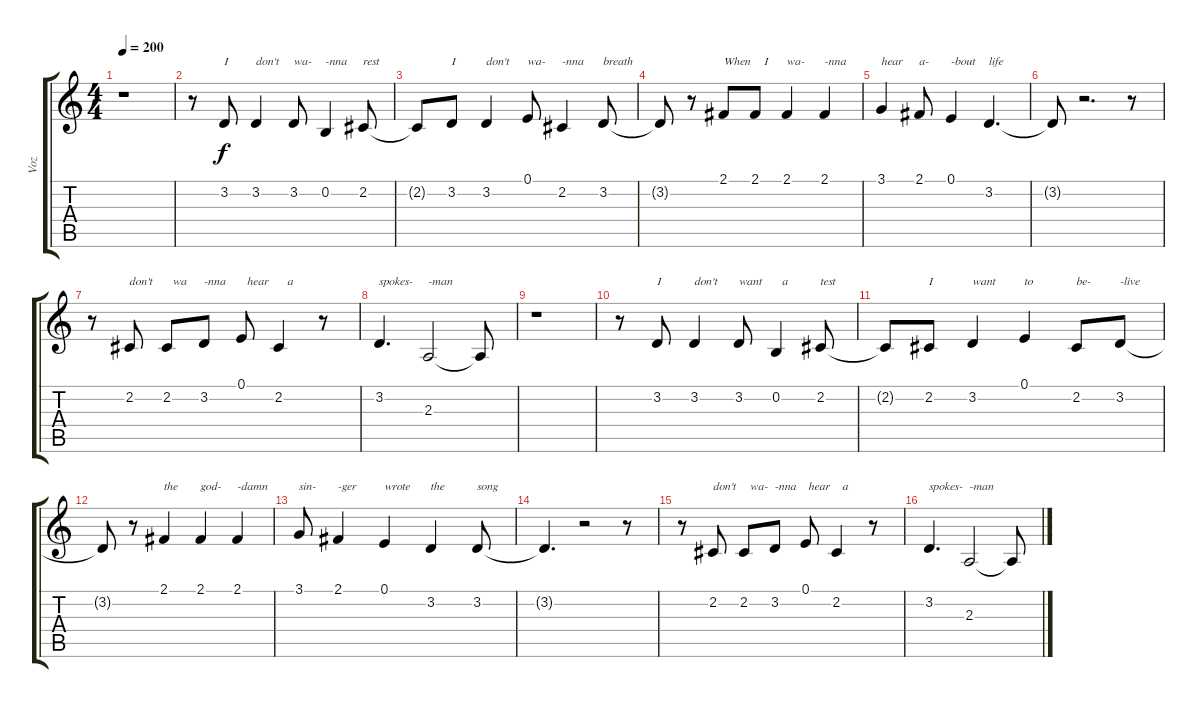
\track ("Voz" "Voz") {instrument altosax}
\staff {score tabs}
\tuning (E4 B3 G3 D3 A2 E2) {hide}
\ts (4 4)
\tempo 200
\clef g2
\ks c
r.1{dy f} |
r.8 3.2.8{txt "I"} 3.2.4{txt "don't"} 3.2.8{txt "wa-"} 0.2.4{txt "-nna"} 2.2.8{txt "rest"} |
2.2{t}.8 3.2.8{txt "I"} 3.2.4{txt "don't"} 0.1.8{txt "wa-"} 2.2.4{txt "-nna"} 3.2.8{txt "breath"} |
3.2{t}.8 r.8 2.1.8{txt "When"} 2.1.8{txt "   I"} 2.1.4{txt "wa-"} 2.1.4{txt "-nna"} |
3.1.4{txt "hear"} 2.1.8{txt "a-"} 0.1.4{txt "-bout"} 3.2.4{d txt "life"} |
3.2{t}.8 r.2{d} r.8 |
r.8 2.2.8{txt "don't"} 2.2.8{txt "  wa"} 3.2.8{txt "-nna"} 0.1.8{txt "  hear"} 2.2.4{txt "   a"} r.8 |
3.2.4{d txt "spokes-"} 2.3.2{txt "-man"} 2.3{t}.8 |
r.1 |
r.8 3.2.8{txt "I"} 3.2.4{txt "don't"} 3.2.8{txt "want"} 0.2.4{txt "  a"} 2.2.8{txt "test"} |
2.2{t}.8 2.2.8{txt "I"} 3.2.4{txt "want"} 0.1.4{txt "to"} 2.2.8{txt "be-"} 3.2.8{txt "-live"} |
3.2{t}.8 r.8 2.1.4{txt "the"} 2.1.4{txt "god-"} 2.1.4{txt "-damn"} |
3.1.8{txt "sin-"} 2.1.4{txt "-ger"} 0.1.4{txt "wrote"} 3.2.4{txt "the"} 3.2.8{txt "song"} |
3.2{t}.4{d} r.2 r.8 |
r.8 2.2.8{txt "don't"} 2.2.8{txt "  wa-"} 3.2.8{txt "-nna"} 0.1.8{txt " hear"} 2.2.4{txt "  a"} r.8 |
3.2.4{d txt "spokes-"} 2.3.2{txt "-man"} 2.3{t}.8
